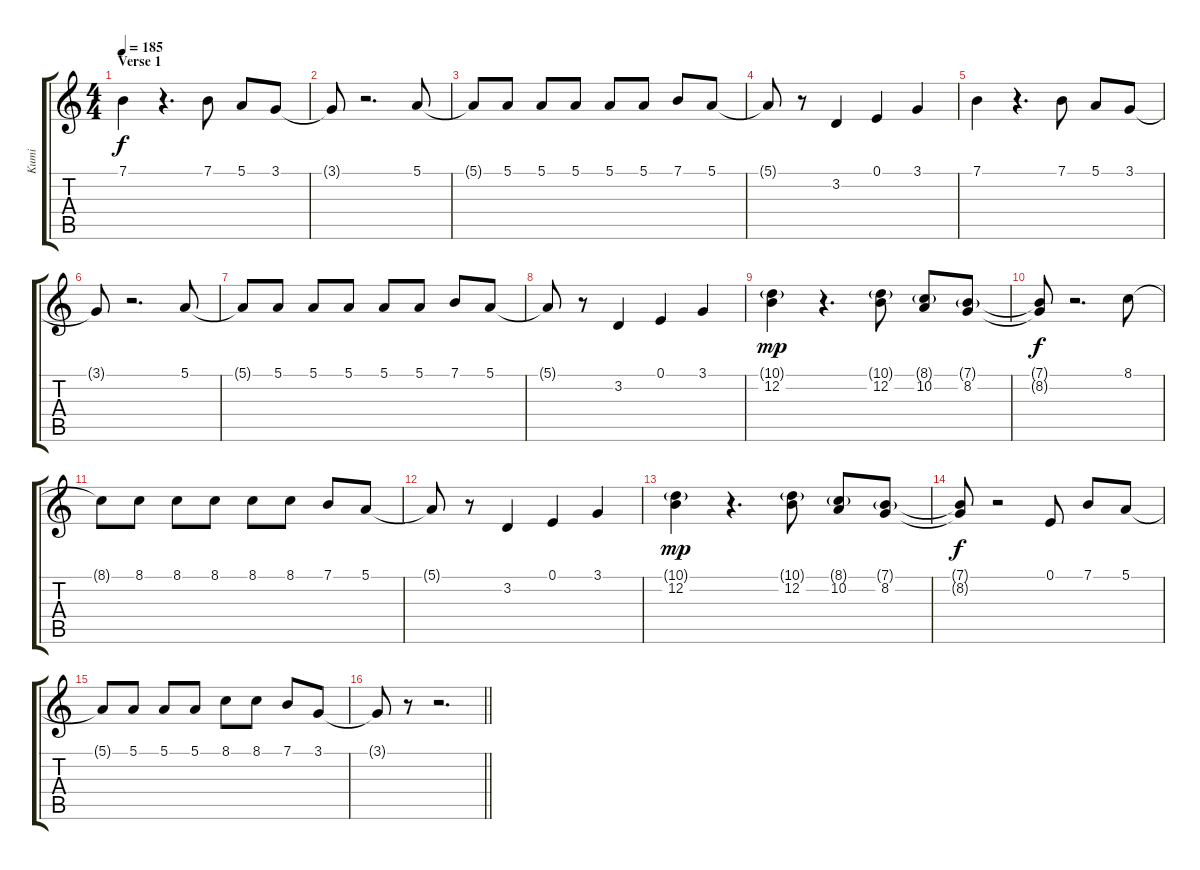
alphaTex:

\track ("Kumi" "Kumi") {instrument voiceoohs}
\staff {score tabs}
\tuning (E4 B3 G3 D3 A2 E2) {hide}
\ts (4 4)
\section ("" "Verse 1")
\tempo 185
\clef g2
\ks c
7.1.4{dy f} r.4{d} 7.1.8 5.1.8 3.1.8 |
3.1{t}.8 r.2{d} 5.1.8 |
5.1{t}.8 5.1.8 5.1.8 5.1.8 5.1.8 5.1.8 7.1.8 5.1.8 |
5.1{t}.8 r.8 3.2.4 0.1.4 3.1.4 |
7.1.4 r.4{d} 7.1.8 5.1.8 3.1.8 |
3.1{t}.8 r.2{d} 5.1.8 |
5.1{t}.8 5.1.8 5.1.8 5.1.8 5.1.8 5.1.8 7.1.8 5.1.8 |
5.1{t}.8 r.8 3.2.4 0.1.4 3.1.4 |
(10.1{g} 12.2).4{dy mp} r.4{d} (10.1{g} 12.2).8 (8.1{g} 10.2).8 (7.1{g} 8.2).8 |
(7.1{t} 8.2{t}).8{dy f} r.2{d} 8.1.8 |
8.1{t}.8 8.1.8 8.1.8 8.1.8 8.1.8 8.1.8 7.1.8 5.1.8 |
5.1{t}.8 r.8 3.2.4 0.1.4 3.1.4 |
(10.1{g} 12.2).4{dy mp} r.4{d} (10.1{g} 12.2).8 (8.1{g} 10.2).8 (7.1{g} 8.2).8 |
(7.1{t} 8.2{t}).8{dy f} r.2 0.1.8 7.1.8 5.1.8 |
5.1{t}.8 5.1.8 5.1.8 5.1.8 8.1.8 8.1.8 7.1.8 3.1.8 |
\barLineRight lightlight
3.1{t}.8 r.8 r.2{d}
